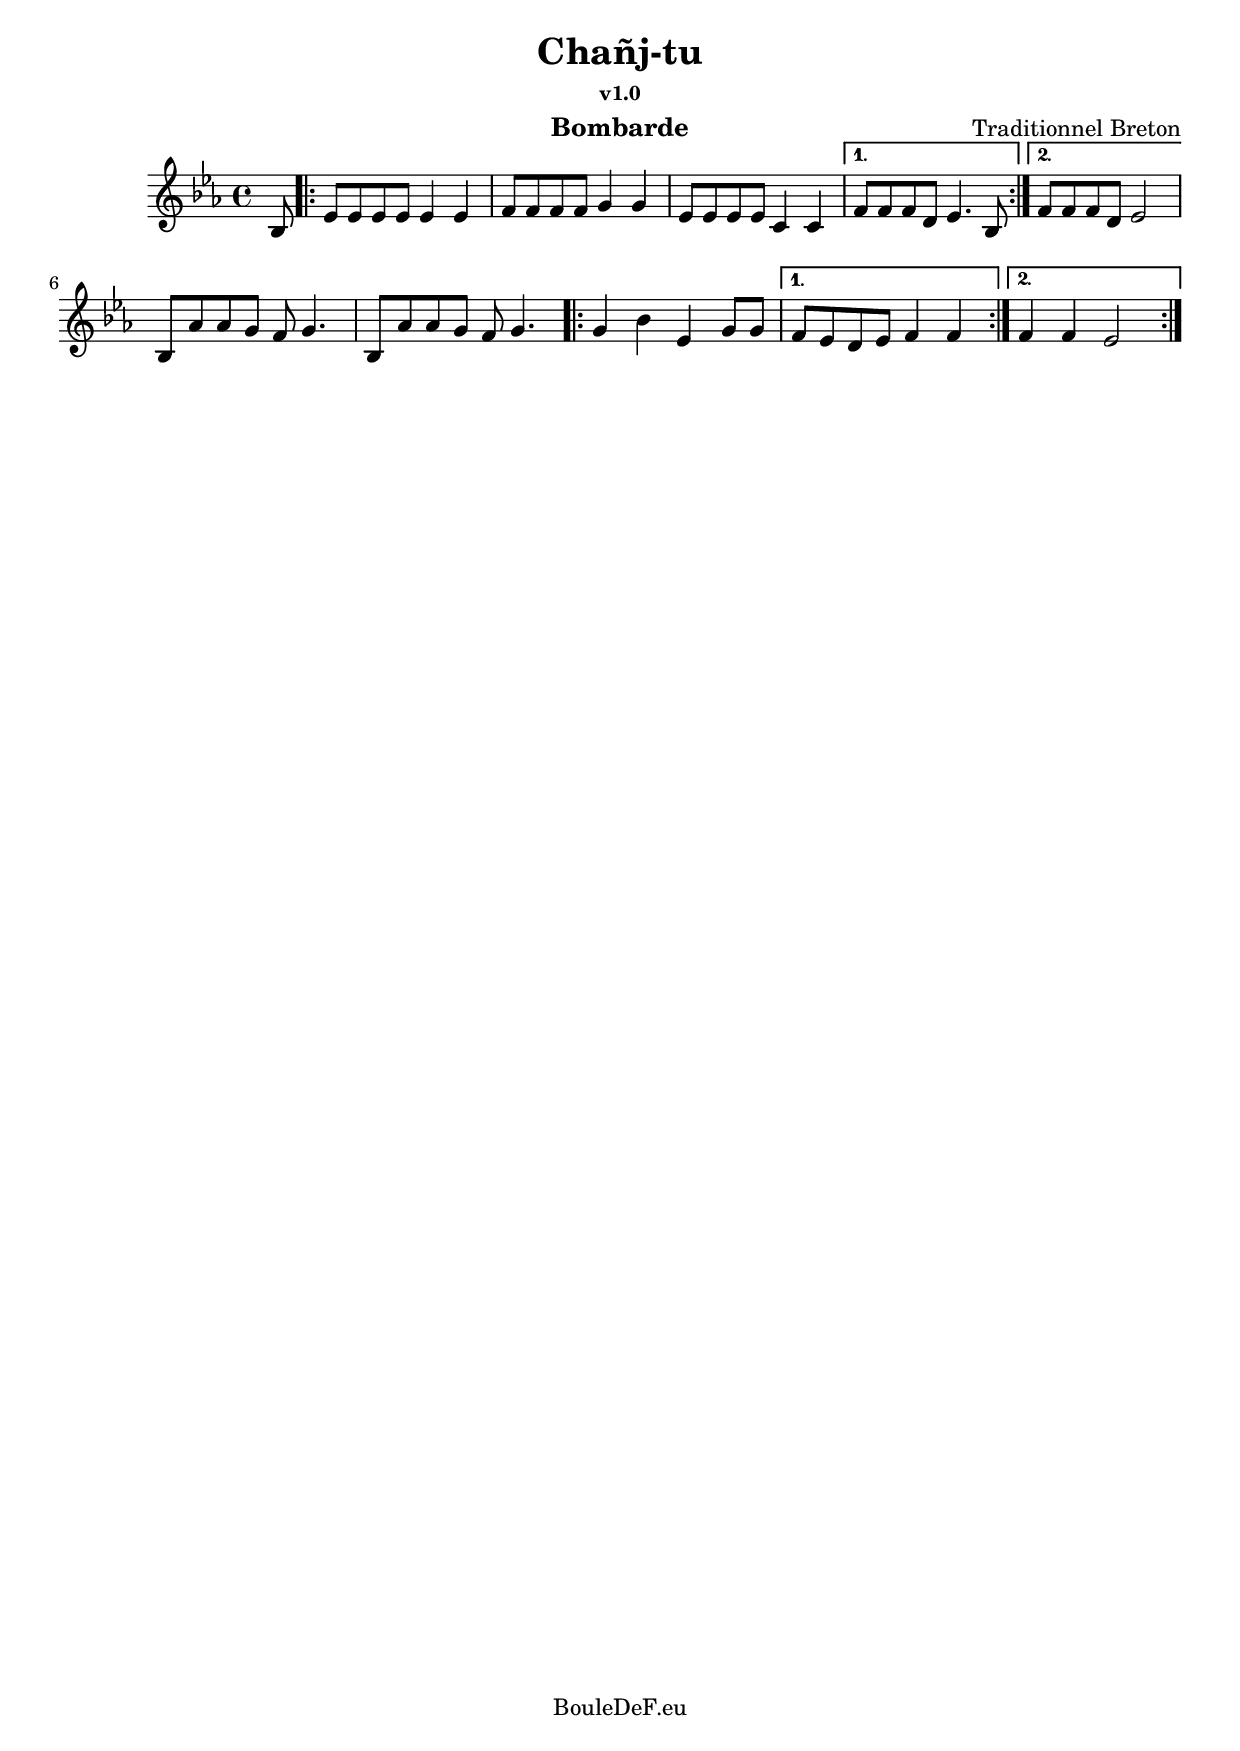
\version "2.16.0"
\include "italiano.ly"

\header {
	title = "Chañj-tu"
	subsubtitle = "v1.0"
	composer = "Traditionnel Breton"
	instrument = "Bombarde"
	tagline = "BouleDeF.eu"
}

\score {
	\new Staff \relative sib {
		\clef treble
		\key mib \major
		\time 4/4

		\partial 8 sib8
		\repeat volta 2 {
			mib mib mib mib mib4 mib
			| fa8 fa fa fa sol4 sol
			| mib8 mib mib mib do4 do
		}
		\alternative {
			{| fa8 fa fa re mib4. sib8}
			{| fa'8 fa fa re mib2}
		}
		\break
		| sib8 lab' lab sol fa8 sol4.
		| sib,8 lab' lab sol fa8 sol4.
		\repeat volta 2 {
			\repeat volta 2 {
				| sol4 sib mib, sol8 sol
			}
			\alternative {
				{| fa mib re mib fa4 fa}
				{| fa4 fa mib2}
			}
		}
	}
}